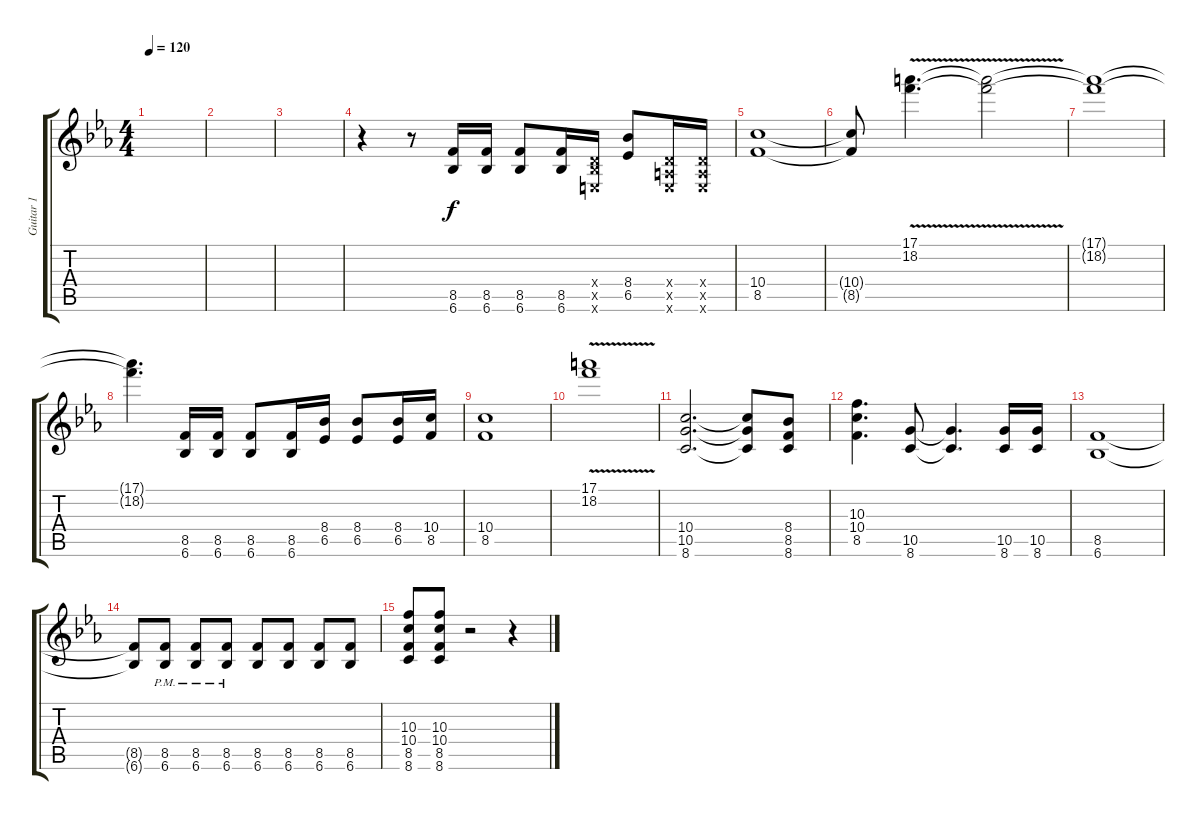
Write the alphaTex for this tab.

\track ("Guitar 1" "Guitar 1") {instrument overdrivenguitar}
\staff {score tabs}
\tuning (E4 B3 G3 D3 A2 E2) {hide}
\ts (4 4)
\tempo 120
\clef g2
\ks eb
|
|
|
r.4 r.8 (8.5 6.6).16 (8.5 6.6).16 (8.5 6.6).8 (8.5 6.6).16 (0.4{x} 1.5{x} 0.6{x}).16 (8.4 6.5).8 (0.4{x} 0.5{x} 0.6{x}).16 (0.4{x} 0.5{x} 0.6{x}).16 |
(10.4 8.5).1{volume 0} |
(10.4{t} 8.5{t}).8 (17.1{v} 18.2{v}).4{d volume 16} (17.1{t} 18.2{t}).2 |
(17.1{t} 18.2{t}).1 |
(17.1{t} 18.2{t}).4{d} (8.5 6.6).16 (8.5 6.6).16 (8.5 6.6).8 (8.5 6.6).16 (8.4 6.5).16 (8.4 6.5).8 (8.4 6.5).16 (10.4 8.5).16 |
(10.4 8.5).1{volume 0} |
(17.1{v} 18.2{v}).1{volume 16} |
(10.4 10.5 8.6).2{d} (10.4{t} 10.5{t} 8.6{t}).8 (8.4 8.5 8.6).8 |
(10.3 10.4 8.5).4{d} (10.5 8.6).8 (10.5{t} 8.6{t}).4{d} (10.5 8.6).16 (10.5 8.6).16 |
(8.5 6.6).1 |
(8.5{t} 6.6{t}).8 (8.5{pm} 6.6{pm}).8 (8.5{pm} 6.6{pm}).8 (8.5{pm} 6.6{pm}).8 (8.5 6.6).8 (8.5 6.6).8 (8.5 6.6).8 (8.5 6.6).8 |
(10.3 10.4 8.5 8.6).8 (10.3 10.4 8.5 8.6).8 r.2 r.4
